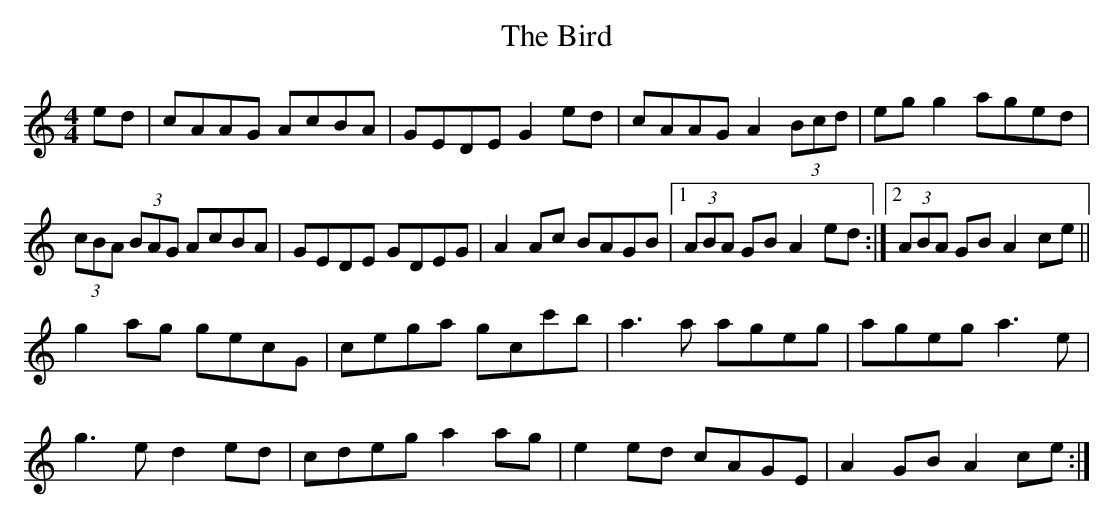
X:1
T: The Bird
M: 4/4
L: 1/8
K: C
ed | cAAG AcBA | GEDE G2ed | cAAG A2(3Bcd | egg2 aged |
(3cBA (3BAG AcBA | GEDE GDEG | A2Ac BAGB |1 (3ABA GB A2ed :|2 (3ABA GB A2ce ||
g2ag gecG | cega gcc'b | a3a ageg | ageg a3e |
g3e d2ed | cdeg a2ag | e2ed cAGE | A2GB A2ce :|
